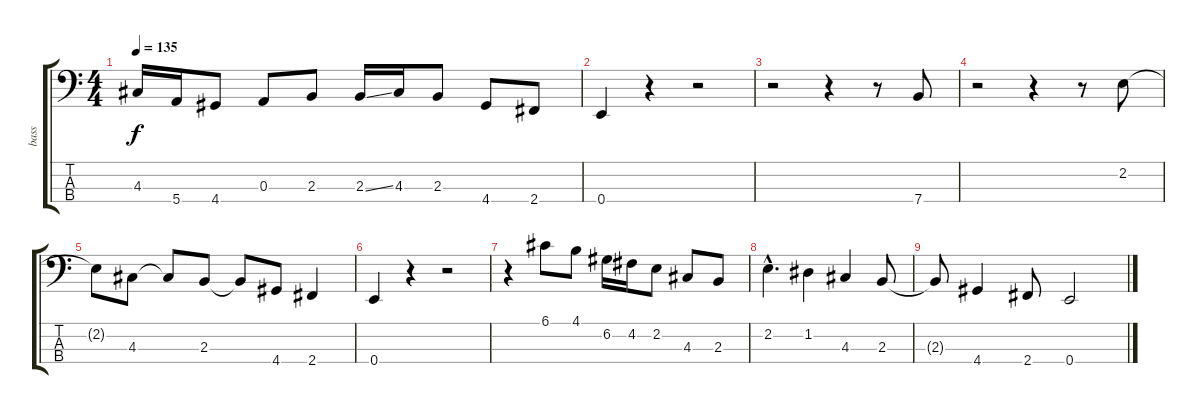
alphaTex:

\track ("bass" "bass") {instrument electricbassfinger}
\staff {score tabs}
\tuning (G2 D2 A1 E1) {hide}
\ts (4 4)
\tempo 135
\clef f4
\ks c
4.3.16{dy f} 5.4.16 4.4.8 0.3.8 2.3.8 2.3{ss}.16 4.3.16 2.3.8 4.4.8 2.4.8 |
0.4.4 r.4 r.2 |
r.2 r.4 r.8 7.4.8 |
r.2 r.4 r.8 2.2.8 |
2.2{t}.8 4.3.8 4.3{t}.8 2.3.8 2.3{t}.8 4.4.8 2.4.4 |
0.4.4 r.4 r.2 |
r.4 6.1.8 4.1.8 6.2.16 4.2.16 2.2.8 4.3.8 2.3.8 |
2.2{hac}.4{d} 1.2.4 4.3.4 2.3.8 |
2.3{t}.8 4.4.4 2.4.8 0.4.2
